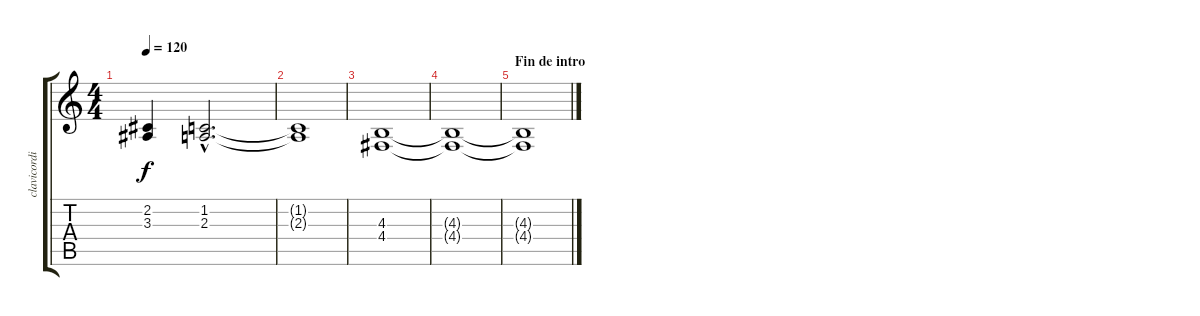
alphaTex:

\track ("clavicordio" "clavicordi") {instrument churchorgan}
\staff {score tabs}
\tuning (E4 B3 G3 D3 A2 E2) {hide}
\ts (4 4)
\tempo 120
\clef g2
\ks c
(2.2 3.3).4{dy f} (1.2{hac} 2.3{hac}).2{d} |
(1.2{t} 2.3{t}).1 |
(4.3 4.4).1 |
(4.3{t} 4.4{t}).1 |
\section ("" "Fin de intro")
(4.3{t} 4.4{t}).1
